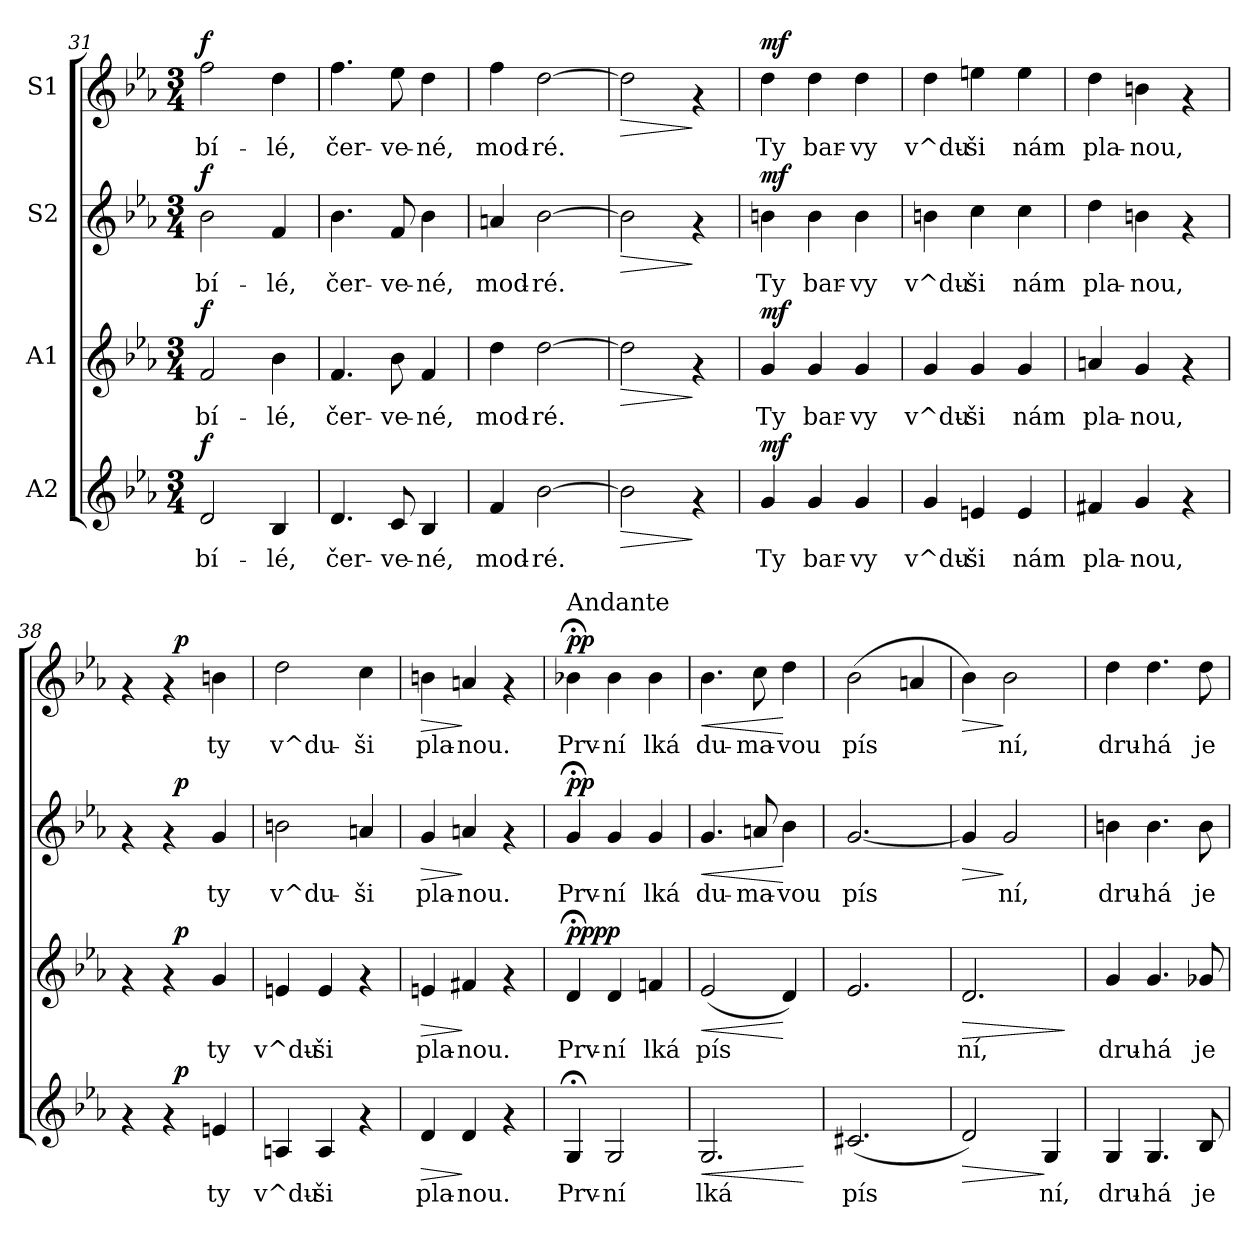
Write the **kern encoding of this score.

**kern	**text	**dynam	**kern	**text	**dynam	**kern	**text	**dynam	**kern	**text	**dynam
*part4	*part4	*part4	*part3	*part3	*part3	*part2	*part2	*part2	*part1	*part1	*part1
*staff4	*staff4	*staff4	*staff3	*staff3	*staff3	*staff2	*staff2	*staff2	*staff1	*staff1	*staff1
*I"A2	*	*	*I"A1	*	*	*I"S2	*	*	*I"S1	*	*
*clefG2	*	*	*clefG2	*	*	*clefG2	*	*	*clefG2	*	*
*k[b-e-a-]	*	*	*k[b-e-a-]	*	*	*k[b-e-a-]	*	*	*k[b-e-a-]	*	*
*E-:	*	*	*E-:	*	*	*E-:	*	*	*E-:	*	*
*M3/4	*	*	*M3/4	*	*	*M3/4	*	*	*M3/4	*	*
=31	=31	=31	=31	=31	=31	=31	=31	=31	=31	=31	=31
!	!LO:LY:b:cj	!LO:DY:a	!	!LO:LY:b:cj	!LO:DY:a	!	!LO:LY:b:cj	!LO:DY:a	!	!LO:LY:b:cj	!LO:DY:a
2d/	bí-	f	2f/	bí-	f	2b-\	bí-	f	2ff\	bí-	f
!	!LO:LY:b:cj	!	!	!LO:LY:b:cj	!	!	!LO:LY:b:cj	!	!	!LO:LY:b:cj	!
4B-/	-lé,	.	4b-\	-lé,	.	4f/	-lé,	.	4dd\	-lé,	.
=32	=32	=32	=32	=32	=32	=32	=32	=32	=32	=32	=32
!	!LO:LY:b:cj	!	!	!LO:LY:b:cj	!	!	!LO:LY:b:cj	!	!	!LO:LY:b:cj	!
4.d/	čer-	.	4.f/	čer-	.	4.b-\	čer-	.	4.ff\	čer-	.
!	!LO:LY:b:cj	!	!	!LO:LY:b:cj	!	!	!LO:LY:b:cj	!	!	!LO:LY:b:cj	!
8c/	-ve-	.	8b-\	-ve-	.	8f/	-ve-	.	8ee-\	-ve-	.
!	!LO:LY:b:cj	!	!	!LO:LY:b:cj	!	!	!LO:LY:b:cj	!	!	!LO:LY:b:cj	!
4B-/	-né,	.	4f/	-né,	.	4b-\	-né,	.	4dd\	-né,	.
=33	=33	=33	=33	=33	=33	=33	=33	=33	=33	=33	=33
!	!LO:LY:b:cj	!	!	!LO:LY:b:cj	!	!	!LO:LY:b:cj	!	!	!LO:LY:b:cj	!
4f/	mod-	.	4dd\	mod-	.	4an/	mod-	.	4ff\	mod-	.
!	!LO:LY:b:cj	!	!	!LO:LY:b:cj	!	!	!LO:LY:b:cj	!	!	!LO:LY:b:cj	!
[>2b-\	-ré.	.	[>2dd\	-ré.	.	[>2b-\	-ré.	.	[>2dd\	-ré.	.
=34	=34	=34	=34	=34	=34	=34	=34	=34	=34	=34	=34
!	!LO:LY:b:cj	!LO:HP:b	!	!LO:LY:b:cj	!LO:HP:b	!	!LO:LY:b:cj	!LO:HP:b	!	!LO:LY:b:cj	!LO:HP:b
2b-\]	.	>	2dd\]	.	>	2b-\]	.	>	2dd\]	.	>
4rf	.	]	4rf	.	]	4rf	.	]	4rf	.	]
!!LO:LB:g=z
=35	=35	=35	=35	=35	=35	=35	=35	=35	=35	=35	=35
!	!LO:LY:b:cj	!LO:DY:a	!	!LO:LY:b:cj	!LO:DY:a	!	!LO:LY:b:cj	!LO:DY:a	!	!LO:LY:b:cj	!LO:DY:a
4g/	Ty	mf	4g/	Ty	mf	4bn\	Ty	mf	4dd\	Ty	mf
!	!LO:LY:b:cj	!	!	!LO:LY:b:cj	!	!	!LO:LY:b:cj	!	!	!LO:LY:b:cj	!
4g/	bar-	.	4g/	bar-	.	4b\	bar-	.	4dd\	bar-	.
!	!LO:LY:b:cj	!	!	!LO:LY:b:cj	!	!	!LO:LY:b:cj	!	!	!LO:LY:b:cj	!
4g/	-vy	.	4g/	-vy	.	4b\	-vy	.	4dd\	-vy	.
=36	=36	=36	=36	=36	=36	=36	=36	=36	=36	=36	=36
!	!LO:LY:b:cj	!	!	!LO:LY:b:cj	!	!	!LO:LY:b:cj	!	!	!LO:LY:b:cj	!
4g/	v^du-	.	4g/	v^du-	.	4bn\	v^du-	.	4dd\	v^du-	.
!	!LO:LY:b:cj	!	!	!LO:LY:b:cj	!	!	!LO:LY:b:cj	!	!	!LO:LY:b:cj	!
4en/	-ši	.	4g/	-ši	.	4cc\	-ši	.	4een\	-ši	.
!	!LO:LY:b:cj	!	!	!LO:LY:b:cj	!	!	!LO:LY:b:cj	!	!	!LO:LY:b:cj	!
4e/	nám	.	4g/	nám	.	4cc\	nám	.	4ee\	nám	.
=37	=37	=37	=37	=37	=37	=37	=37	=37	=37	=37	=37
!	!LO:LY:b:cj	!	!	!LO:LY:b:cj	!	!	!LO:LY:b:cj	!	!	!LO:LY:b:cj	!
4f#X/	pla-	.	4an/	pla-	.	4dd\	pla-	.	4dd\	pla-	.
!	!LO:LY:b:cj	!	!	!LO:LY:b:cj	!	!	!LO:LY:b:cj	!	!	!LO:LY:b:cj	!
4g/	-nou,	.	4g/	-nou,	.	4bn\	-nou,	.	4bn\	-nou,	.
4rf	.	.	4rf	.	.	4rf	.	.	4rf	.	.
=38	=38	=38	=38	=38	=38	=38	=38	=38	=38	=38	=38
*^	*	*	*^	*	*	*^	*	*	*^	*	*
4rf	4ryy	.	.	4rf	4ryy	.	.	4rf	4ryy	.	.	4rf	4ryy	.	.
4rf	32ryy	.	.	4rf	32ryy	.	.	4rf	32ryy	.	.	4rf	32ryy	.	.
!	!	!	!LO:DY:a	!	!	!	!LO:DY:a	!	!	!	!LO:DY:a	!	!	!	!LO:DY:a
.	4...ryy	.	p	.	4...ryy	.	p	.	4...ryy	.	p	.	4...ryy	.	p
!	!	!LO:LY:b:cj	!	!	!	!LO:LY:b:cj	!	!	!	!LO:LY:b:cj	!	!	!	!LO:LY:b:cj	!
4en/	.	ty	.	4g/	.	ty	.	4g/	.	ty	.	4bn\	.	ty	.
=39	=39	=39	=39	=39	=39	=39	=39	=39	=39	=39	=39	=39	=39	=39	=39
!	!	!	!	!	!	!	!	!	!	!	!	!LO:TX:a:i:t=calando	!	!	!
!	!	!	!	!	!	!	!	!LO:TX:a:i:t=calando	!	!	!	!	!	!	!
!	!	!	!	!LO:TX:a:i:t=calando	!	!	!	!	!	!	!	!	!	!	!
!LO:TX:a:i:t=calando	!	!	!	!	!	!	!	!	!	!	!	!	!	!	!
!	!	!LO:LY:b:cj	!	!	!	!LO:LY:b:cj	!	!	!	!LO:LY:b:cj	!	!	!	!LO:LY:b:cj	!
*v	*v	*	*	*	*	*	*	*v	*v	*	*	*v	*v	*	*
*	*	*	*v	*v	*	*	*	*	*	*	*	*
4An/	v^du-	.	4en/	v^du-	.	2bn\	v^du-	.	2dd\	v^du-	.
!	!LO:LY:b:cj	!	!	!LO:LY:b:cj	!	!	!	!	!	!	!
4A/	-ši	.	4e/	-ši	.	.	.	.	.	.	.
!	!	!	!	!	!	!	!LO:LY:b:cj	!	!	!LO:LY:b:cj	!
4rf	.	.	4rf	.	.	4an/	-ši	.	4cc\	-ši	.
=40	=40	=40	=40	=40	=40	=40	=40	=40	=40	=40	=40
!	!LO:LY:b:cj	!LO:HP:b	!	!LO:LY:b:cj	!LO:HP:b	!	!LO:LY:b:cj	!LO:HP:b	!	!LO:LY:b:cj	!LO:HP:b
4d/	pla-	>	4en/	pla-	>	4g/	pla-	>	4bn\	pla-	>
!	!LO:LY:b:cj	!	!	!LO:LY:b:cj	!	!	!LO:LY:b:cj	!	!	!LO:LY:b:cj	!
4d/	-nou.	]	4f#X/	-nou.	]	4an/	-nou.	]	4an/	-nou.	]
4rf	.	.	4rf	.	.	4rf	.	.	4rf	.	.
=41	=41	=41	=41	=41	=41	=41	=41	=41	=41	=41	=41
!	!	!	!	!	!	!	!	!	!LO:TX:a:t=Andante	!	!
!	!LO:LY:b:cj	!	!	!LO:LY:b:cj	!LO:DY:a	!	!LO:LY:b:cj	!	!	!LO:LY:b:cj	!
!	!	!	!	!	!LO:DY:n=1:b	!	!	!LO:DY:a	!	!	!LO:DY:a
4G;</	Prv-	.	4d;</	Prv-	pp pp	4g;</	Prv-	pp	4b-X;<\	Prv-	pp
!	!LO:LY:b:cj	!	!	!LO:LY:b:cj	!	!	!LO:LY:b:cj	!	!	!LO:LY:b:cj	!
2G/	-ní	.	4d/	-ní	.	4g/	-ní	.	4b-\	-ní	.
!	!	!	!	!LO:LY:b:cj	!	!	!LO:LY:b:cj	!	!	!LO:LY:b:cj	!
.	.	.	4fn/	lká	.	4g/	lká	.	4b-\	lká	.
=42	=42	=42	=42	=42	=42	=42	=42	=42	=42	=42	=42
!	!LO:LY:b:cj	!LO:HP:b	!	!LO:LY:b:cj	!LO:HP:b	!	!LO:LY:b:cj	!LO:HP:b	!	!LO:LY:b:cj	!LO:HP:b
2.G/	lká	<	(<2e-/	pís-	<	4.g/	du-	<	4.b-\	du-	<
!	!	!	!	!	!	!	!LO:LY:b:cj	!	!	!LO:LY:b:cj	!
.	.	.	.	.	.	8an/	-ma-	.	8cc\	-ma-	.
!	!	!	!	!LO:LY:b:cj	!	!	!LO:LY:b:cj	!	!	!LO:LY:b:cj	!
.	.	.	4d/)	--	[	4b-\	-vou	[	4dd\	-vou	[
.	.	[	.	.	.	.	.	.	.	.	.
!!LO:PB:g=z
=43	=43	=43	=43	=43	=43	=43	=43	=43	=43	=43	=43
!	!LO:LY:b:cj	!	!	!LO:LY:b:cj	!	!	!LO:LY:b:cj	!	!	!LO:LY:b:cj	!
(<2.c#X/	pís-	.	2.e-/	--	.	[<2.g/	pís-	.	(>2b-\	pís-	.
!	!	!	!	!	!	!	!	!	!	!LO:LY:b:cj	!
.	.	.	.	.	.	.	.	.	4an/	--	.
=44	=44	=44	=44	=44	=44	=44	=44	=44	=44	=44	=44
!	!LO:LY:b:cj	!LO:HP:b	!	!LO:LY:b:cj	!LO:HP:b	!	!LO:LY:b:cj	!LO:HP:b	!	!LO:LY:b:cj	!LO:HP:b
2d/)	--	>	2.d/	-ní,	>	4g/]	--	>	4b-\)	--	>
!	!	!	!	!	!	!	!LO:LY:b:cj	!	!	!LO:LY:b:cj	!
.	.	.	.	.	.	2g/	-ní,	]	2b-\	-ní,	]
!	!LO:LY:b:cj	!	!	!	!	!	!	!	!	!	!
4G/	-ní,	]	.	.	.	.	.	.	.	.	.
.	.	.	.	.	]	.	.	.	.	.	.
=45	=45	=45	=45	=45	=45	=45	=45	=45	=45	=45	=45
!	!LO:LY:b:cj	!	!	!LO:LY:b:cj	!	!	!LO:LY:b:cj	!	!	!LO:LY:b:cj	!
4G/	dru-	.	4g/	dru-	.	4bn\	dru-	.	4dd\	dru-	.
!	!LO:LY:b:cj	!	!	!LO:LY:b:cj	!	!	!LO:LY:b:cj	!	!	!LO:LY:b:cj	!
4.G/	-há	.	4.g/	-há	.	4.b\	-há	.	4.dd\	-há	.
!	!LO:LY:b:cj	!	!	!LO:LY:b:cj	!	!	!LO:LY:b:cj	!	!	!LO:LY:b:cj	!
8B-/	je	.	8g-X/	je	.	8b\	je	.	8dd\	je	.
=	=	=	=	=	=	=	=	=	=	=	=
*-	*-	*-	*-	*-	*-	*-	*-	*-	*-	*-	*-
